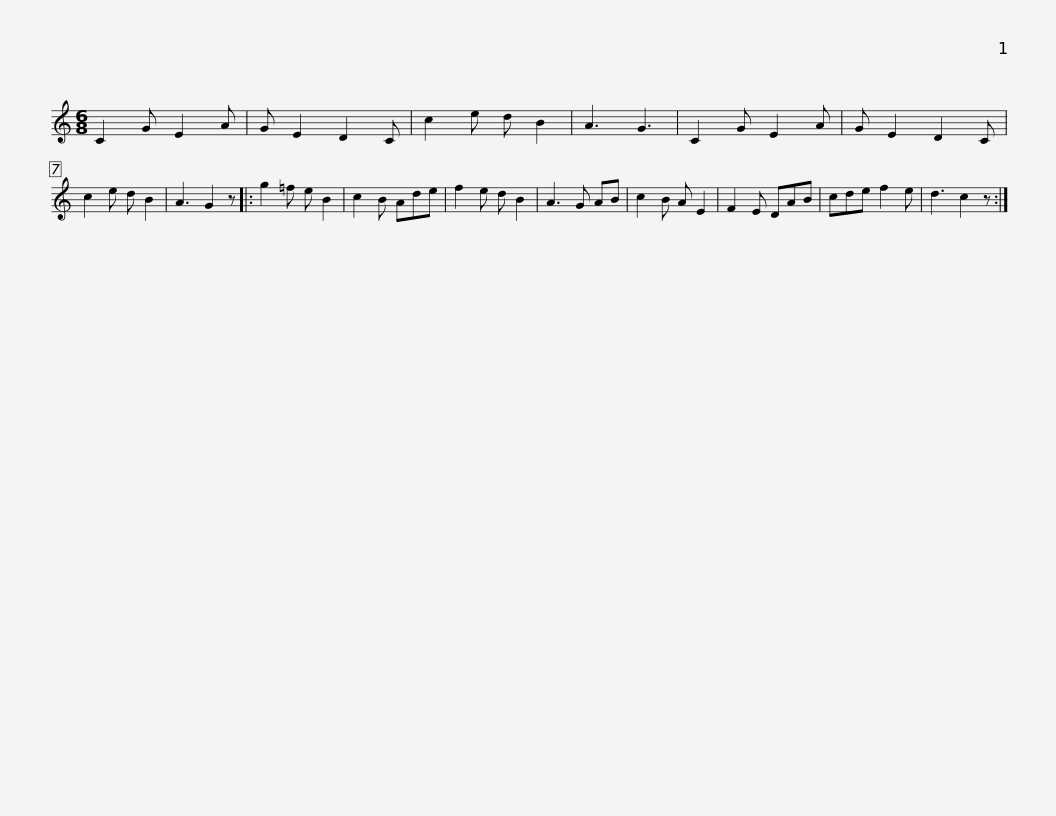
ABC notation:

X:1
L:1/8
M:6/8
I:linebreak $
K:C
V:1 treble
V:1
 C2 G E2 A | G E2 D2 C | c2 e d B2 | A3 G3 | C2 G E2 A | %5
 G E2 D2 C | c2 e d B2 | A3 G2 z |: g2 =f e B2 |$ c2 B Ade | %10
 f2 e d B2 | A3 G AB | c2 B A E2 | F2 E DAB | cde f2 e | %15
 d3 c2 z :| %16
